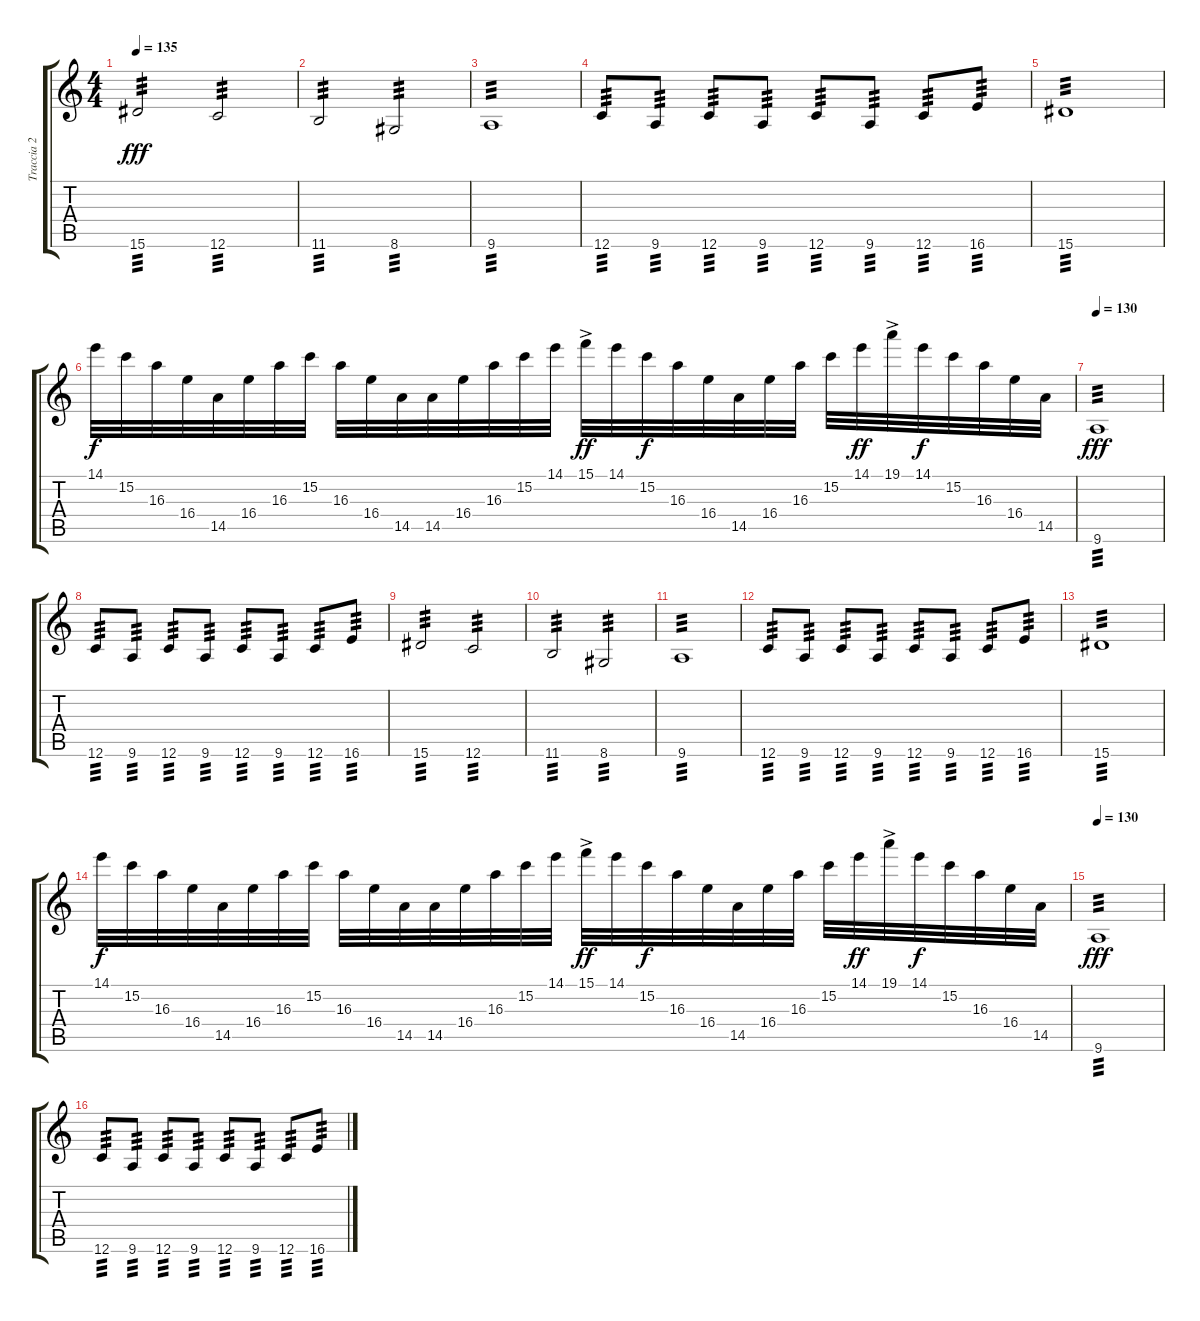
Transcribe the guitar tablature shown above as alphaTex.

\track ("Traccia 2" "Traccia 2") {instrument distortionguitar}
\staff {score tabs}
\tuning (D4 A3 F3 C3 G2 C2) {hide}
\ts (4 4)
\tempo 135
\clef g2
\ks c
15.6.2{tp 3 dy fff} 12.6.2{tp 3} |
11.6.2{tp 3} 8.6.2{tp 3} |
9.6.1{tp 3} |
12.6.8{tp 3} 9.6.8{tp 3} 12.6.8{tp 3} 9.6.8{tp 3} 12.6.8{tp 3} 9.6.8{tp 3} 12.6.8{tp 3} 16.6.8{tp 3} |
15.6.1{tp 3} |
14.1.32{dy f} 15.2.32 16.3.32 16.4.32 14.5.32 16.4.32 16.3.32 15.2.32 16.3.32 16.4.32 14.5.32 14.5.32 16.4.32 16.3.32 15.2.32 14.1.32 15.1{ac}.32{dy ff} 14.1.32 15.2.32{dy f} 16.3.32 16.4.32 14.5.32 16.4.32 16.3.32 15.2.32 14.1.32{dy ff} 19.1{ac}.32 14.1.32{dy f} 15.2.32 16.3.32 16.4.32 14.5.32 |
\tempo 130
9.6.1{tp 3 dy fff} |
12.6.8{tp 3} 9.6.8{tp 3} 12.6.8{tp 3} 9.6.8{tp 3} 12.6.8{tp 3} 9.6.8{tp 3} 12.6.8{tp 3} 16.6.8{tp 3} |
15.6.2{tp 3} 12.6.2{tp 3} |
11.6.2{tp 3} 8.6.2{tp 3} |
9.6.1{tp 3} |
12.6.8{tp 3} 9.6.8{tp 3} 12.6.8{tp 3} 9.6.8{tp 3} 12.6.8{tp 3} 9.6.8{tp 3} 12.6.8{tp 3} 16.6.8{tp 3} |
15.6.1{tp 3} |
14.1.32{dy f} 15.2.32 16.3.32 16.4.32 14.5.32 16.4.32 16.3.32 15.2.32 16.3.32 16.4.32 14.5.32 14.5.32 16.4.32 16.3.32 15.2.32 14.1.32 15.1{ac}.32{dy ff} 14.1.32 15.2.32{dy f} 16.3.32 16.4.32 14.5.32 16.4.32 16.3.32 15.2.32 14.1.32{dy ff} 19.1{ac}.32 14.1.32{dy f} 15.2.32 16.3.32 16.4.32 14.5.32 |
\tempo 130
9.6.1{tp 3 dy fff} |
12.6.8{tp 3} 9.6.8{tp 3} 12.6.8{tp 3} 9.6.8{tp 3} 12.6.8{tp 3} 9.6.8{tp 3} 12.6.8{tp 3} 16.6.8{tp 3}
